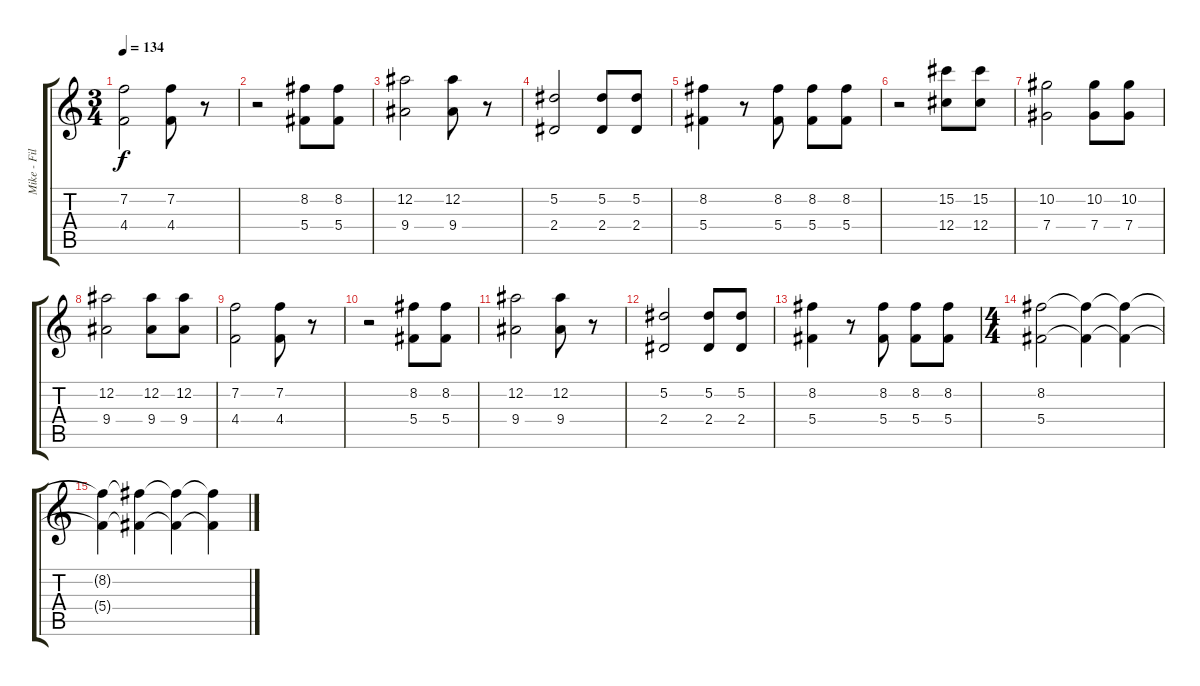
\track ("Mike - Fills" "Mike - Fil") {instrument distortionguitar}
\staff {score tabs}
\tuning (Eb4 Bb3 Gb3 Db3 Ab2 Eb2) {hide}
\ts (3 4)
\tempo 134
\clef g2
\ks c
(7.2 4.4).2{dy f} (7.2 4.4).8 r.8 |
r.2 (8.2 5.4).8 (8.2 5.4).8 |
(12.2 9.4).2 (12.2 9.4).8 r.8 |
(5.2 2.4).2 (5.2 2.4).8 (5.2 2.4).8 |
(8.2 5.4).4 r.8 (8.2 5.4).8 (8.2 5.4).8 (8.2 5.4).8 |
r.2 (15.2 12.4).8 (15.2 12.4).8 |
(10.2 7.4).2 (10.2 7.4).8 (10.2 7.4).8 |
(12.2 9.4).2 (12.2 9.4).8 (12.2 9.4).8 |
(7.2 4.4).2 (7.2 4.4).8 r.8 |
r.2 (8.2 5.4).8 (8.2 5.4).8 |
(12.2 9.4).2 (12.2 9.4).8 r.8 |
(5.2 2.4).2 (5.2 2.4).8 (5.2 2.4).8 |
(8.2 5.4).4 r.8 (8.2 5.4).8 (8.2 5.4).8 (8.2 5.4).8 |
\ts (4 4)
(8.2 5.4).2 (8.2{t} 5.4{t}).4 (8.2{t} 5.4{t}).4 |
(8.2{t} 5.4{t}).4 (8.2{t} 5.4{t}).4 (8.2{t} 5.4{t}).4 (8.2{t} 5.4{t}).4
